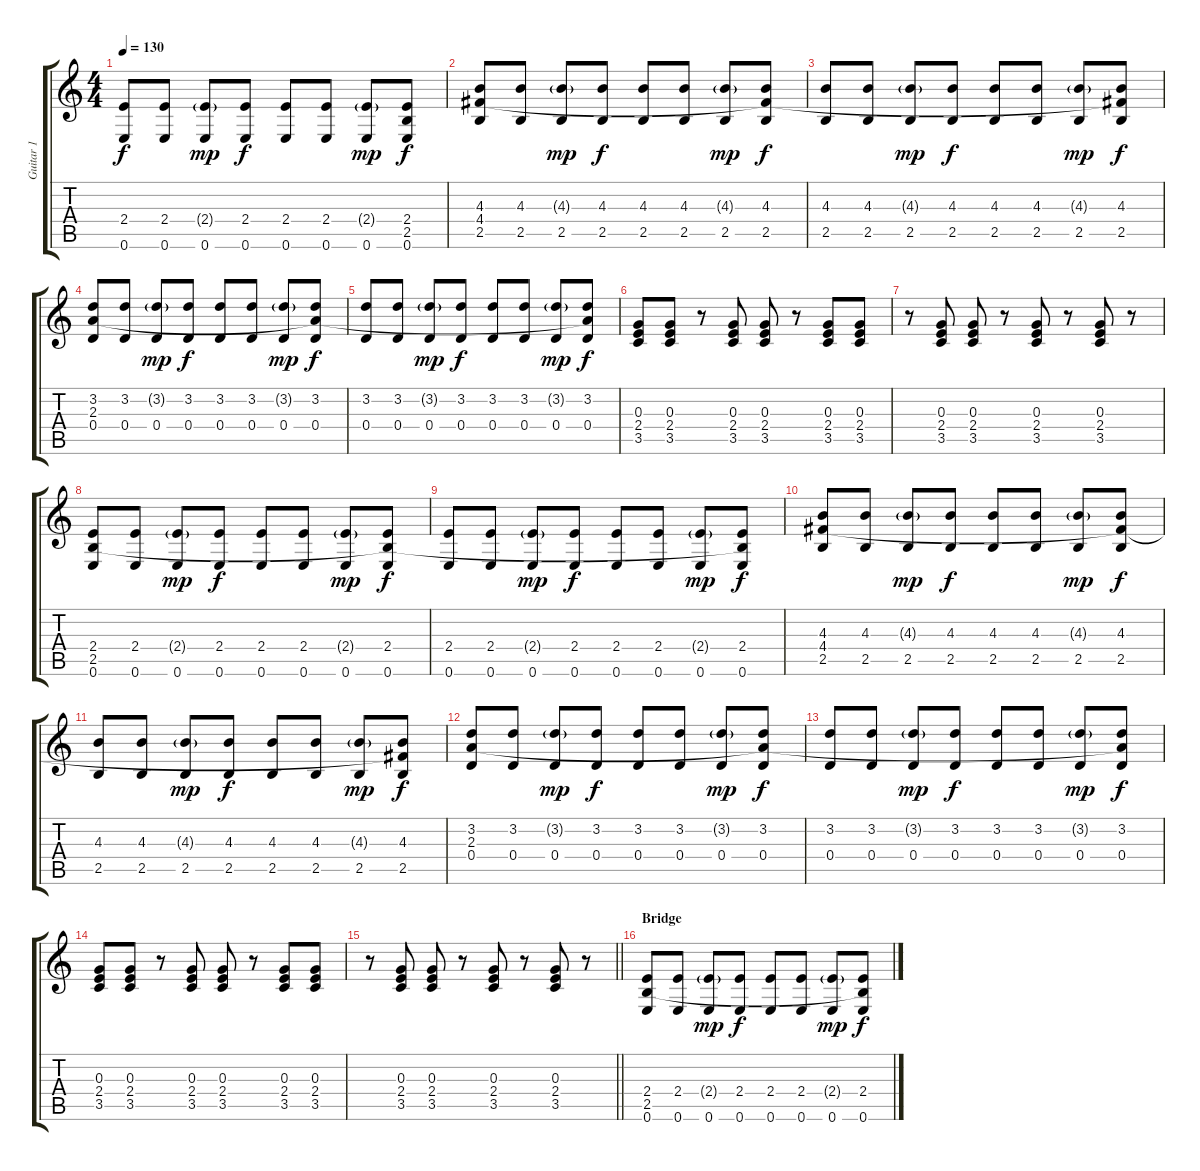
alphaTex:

\track ("Guitar 1" "Guitar 1") {instrument distortionguitar}
\staff {score tabs}
\tuning (E4 B3 G3 D3 A2 E2) {hide}
\ts (4 4)
\tempo 130
\clef g2
\ks c
(2.4 0.6).8{dy f} (2.4 0.6).8 (2.4{g} 0.6).8{dy mp} (2.4 0.6).8{dy f} (2.4 0.6).8 (2.4 0.6).8 (2.4{g} 0.6).8{dy mp} (2.4 2.5{t} 0.6).8{dy f} |
(4.3 4.4 2.5).8 (4.3 2.5).8 (4.3{g} 2.5).8{dy mp} (4.3 2.5).8{dy f} (4.3 2.5).8 (4.3 2.5).8 (4.3{g} 2.5).8{dy mp} (4.3 4.4{t} 2.5).8{dy f} |
(4.3 2.5).8 (4.3 2.5).8 (4.3{g} 2.5).8{dy mp} (4.3 2.5).8{dy f} (4.3 2.5).8 (4.3 2.5).8 (4.3{g} 2.5).8{dy mp} (4.3 4.4{t} 2.5).8{dy f} |
(3.2 2.3 0.4).8 (3.2 0.4).8 (3.2{g} 0.4).8{dy mp} (3.2 0.4).8{dy f} (3.2 0.4).8 (3.2 0.4).8 (3.2{g} 0.4).8{dy mp} (3.2 2.3{t} 0.4).8{dy f} |
(3.2 0.4).8 (3.2 0.4).8 (3.2{g} 0.4).8{dy mp} (3.2 0.4).8{dy f} (3.2 0.4).8 (3.2 0.4).8 (3.2{g} 0.4).8{dy mp} (3.2 2.3{t} 0.4).8{dy f} |
(0.3 2.4 3.5).8 (0.3 2.4 3.5).8 r.8 (0.3 2.4 3.5).8 (0.3 2.4 3.5).8 r.8 (0.3 2.4 3.5).8 (0.3 2.4 3.5).8 |
r.8 (0.3 2.4 3.5).8 (0.3 2.4 3.5).8 r.8 (0.3 2.4 3.5).8 r.8 (0.3 2.4 3.5).8 r.8 |
(2.4 2.5 0.6).8 (2.4 0.6).8 (2.4{g} 0.6).8{dy mp} (2.4 0.6).8{dy f} (2.4 0.6).8 (2.4 0.6).8 (2.4{g} 0.6).8{dy mp} (2.4 2.5{t} 0.6).8{dy f} |
(2.4 0.6).8 (2.4 0.6).8 (2.4{g} 0.6).8{dy mp} (2.4 0.6).8{dy f} (2.4 0.6).8 (2.4 0.6).8 (2.4{g} 0.6).8{dy mp} (2.4 2.5{t} 0.6).8{dy f} |
(4.3 4.4 2.5).8 (4.3 2.5).8 (4.3{g} 2.5).8{dy mp} (4.3 2.5).8{dy f} (4.3 2.5).8 (4.3 2.5).8 (4.3{g} 2.5).8{dy mp} (4.3 4.4{t} 2.5).8{dy f} |
(4.3 2.5).8 (4.3 2.5).8 (4.3{g} 2.5).8{dy mp} (4.3 2.5).8{dy f} (4.3 2.5).8 (4.3 2.5).8 (4.3{g} 2.5).8{dy mp} (4.3 4.4{t} 2.5).8{dy f} |
(3.2 2.3 0.4).8 (3.2 0.4).8 (3.2{g} 0.4).8{dy mp} (3.2 0.4).8{dy f} (3.2 0.4).8 (3.2 0.4).8 (3.2{g} 0.4).8{dy mp} (3.2 2.3{t} 0.4).8{dy f} |
(3.2 0.4).8 (3.2 0.4).8 (3.2{g} 0.4).8{dy mp} (3.2 0.4).8{dy f} (3.2 0.4).8 (3.2 0.4).8 (3.2{g} 0.4).8{dy mp} (3.2 2.3{t} 0.4).8{dy f} |
(0.3 2.4 3.5).8 (0.3 2.4 3.5).8 r.8 (0.3 2.4 3.5).8 (0.3 2.4 3.5).8 r.8 (0.3 2.4 3.5).8 (0.3 2.4 3.5).8 |
\barLineRight lightlight
r.8 (0.3 2.4 3.5).8 (0.3 2.4 3.5).8 r.8 (0.3 2.4 3.5).8 r.8 (0.3 2.4 3.5).8 r.8 |
\section ("" "Bridge")
(2.4 2.5 0.6).8 (2.4 0.6).8 (2.4{g} 0.6).8{dy mp} (2.4 0.6).8{dy f} (2.4 0.6).8 (2.4 0.6).8 (2.4{g} 0.6).8{dy mp} (2.4 2.5{t} 0.6).8{dy f}
